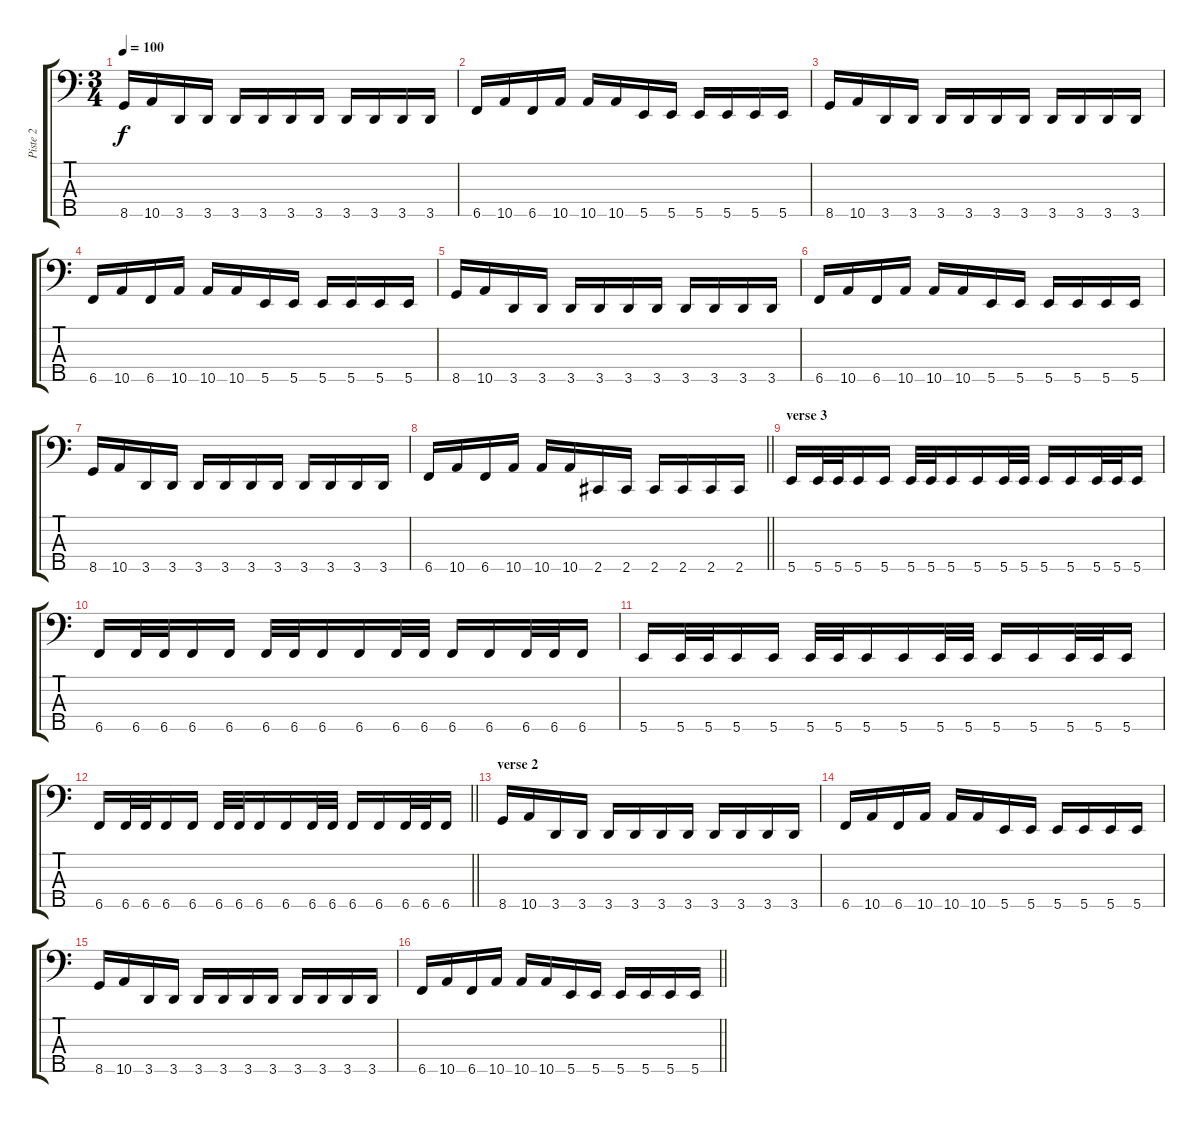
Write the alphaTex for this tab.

\track ("Piste 2" "Piste 2") {instrument electricbassfinger}
\staff {score tabs}
\tuning (G2 D2 A1 E1 B0) {hide}
\ts (3 4)
\tempo 100
\clef f4
\ks c
8.5.16{dy f} 10.5.16 3.5.16 3.5.16 3.5.16 3.5.16 3.5.16 3.5.16 3.5.16 3.5.16 3.5.16 3.5.16 |
6.5.16 10.5.16 6.5.16 10.5.16 10.5.16 10.5.16 5.5.16 5.5.16 5.5.16 5.5.16 5.5.16 5.5.16 |
8.5.16 10.5.16 3.5.16 3.5.16 3.5.16 3.5.16 3.5.16 3.5.16 3.5.16 3.5.16 3.5.16 3.5.16 |
6.5.16 10.5.16 6.5.16 10.5.16 10.5.16 10.5.16 5.5.16 5.5.16 5.5.16 5.5.16 5.5.16 5.5.16 |
8.5.16 10.5.16 3.5.16 3.5.16 3.5.16 3.5.16 3.5.16 3.5.16 3.5.16 3.5.16 3.5.16 3.5.16 |
6.5.16 10.5.16 6.5.16 10.5.16 10.5.16 10.5.16 5.5.16 5.5.16 5.5.16 5.5.16 5.5.16 5.5.16 |
8.5.16 10.5.16 3.5.16 3.5.16 3.5.16 3.5.16 3.5.16 3.5.16 3.5.16 3.5.16 3.5.16 3.5.16 |
\barLineRight lightlight
6.5.16 10.5.16 6.5.16 10.5.16 10.5.16 10.5.16 2.5.16 2.5.16 2.5.16 2.5.16 2.5.16 2.5.16 |
\section ("" "verse 3")
5.5.16 5.5.32 5.5.32 5.5.16 5.5.16 5.5.32 5.5.32 5.5.16 5.5.16 5.5.32 5.5.32 5.5.16 5.5.16 5.5.32 5.5.32 5.5.16 |
6.5.16 6.5.32 6.5.32 6.5.16 6.5.16 6.5.32 6.5.32 6.5.16 6.5.16 6.5.32 6.5.32 6.5.16 6.5.16 6.5.32 6.5.32 6.5.16 |
5.5.16 5.5.32 5.5.32 5.5.16 5.5.16 5.5.32 5.5.32 5.5.16 5.5.16 5.5.32 5.5.32 5.5.16 5.5.16 5.5.32 5.5.32 5.5.16 |
\barLineRight lightlight
6.5.16 6.5.32 6.5.32 6.5.16 6.5.16 6.5.32 6.5.32 6.5.16 6.5.16 6.5.32 6.5.32 6.5.16 6.5.16 6.5.32 6.5.32 6.5.16 |
\section ("" "verse 2")
8.5.16 10.5.16 3.5.16 3.5.16 3.5.16 3.5.16 3.5.16 3.5.16 3.5.16 3.5.16 3.5.16 3.5.16 |
6.5.16 10.5.16 6.5.16 10.5.16 10.5.16 10.5.16 5.5.16 5.5.16 5.5.16 5.5.16 5.5.16 5.5.16 |
8.5.16 10.5.16 3.5.16 3.5.16 3.5.16 3.5.16 3.5.16 3.5.16 3.5.16 3.5.16 3.5.16 3.5.16 |
\barLineRight lightlight
6.5.16 10.5.16 6.5.16 10.5.16 10.5.16 10.5.16 5.5.16 5.5.16 5.5.16 5.5.16 5.5.16 5.5.16
